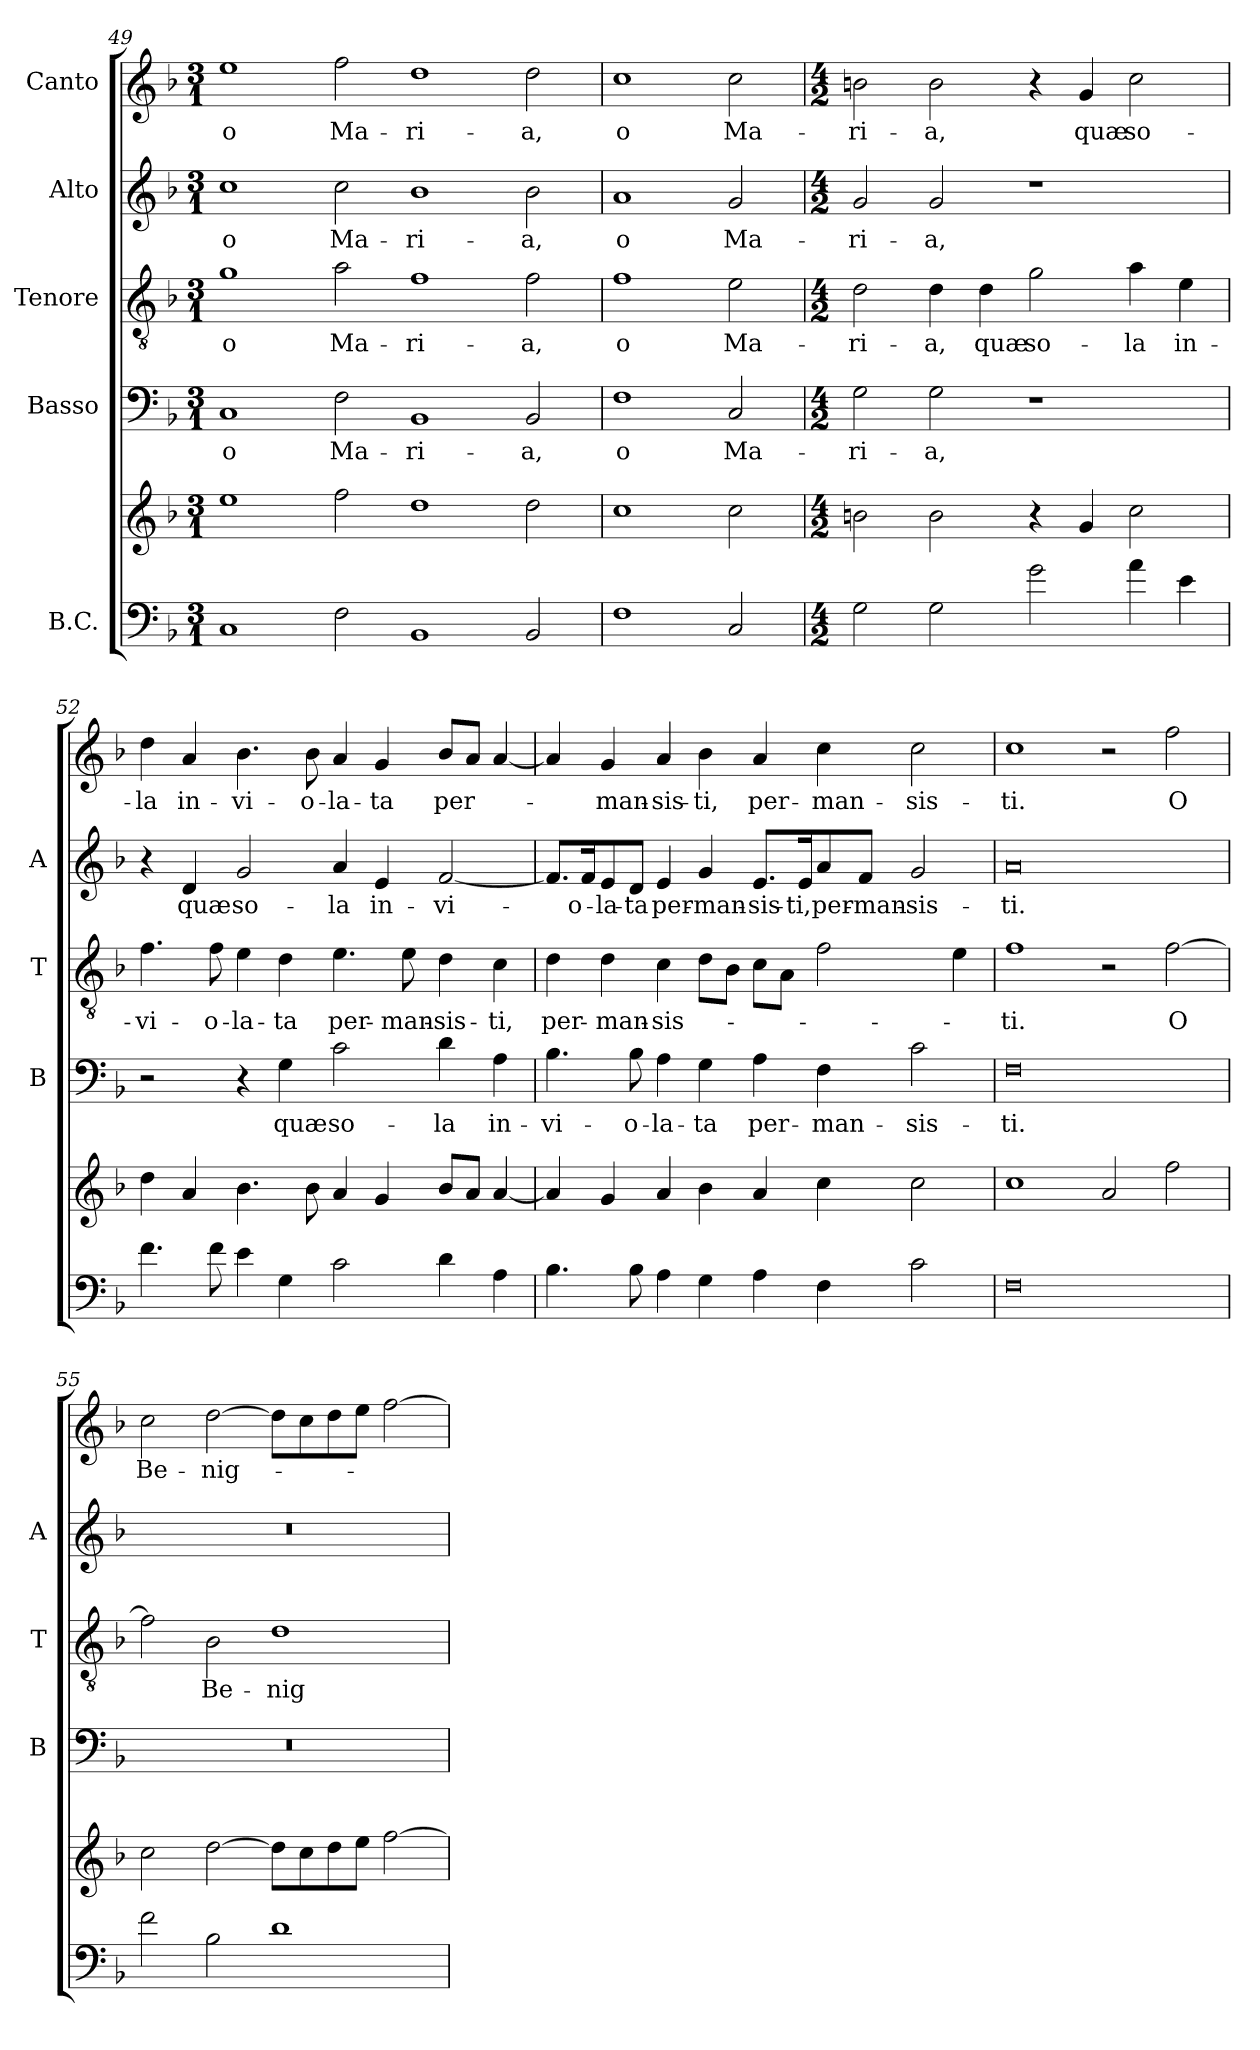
**kern	**kern	**kern	**text	**kern	**text	**kern	**text	**kern	**text
*part5	*part5	*part4	*part4	*part3	*part3	*part2	*part2	*part1	*part1
*staff6	*staff5	*staff4	*staff4	*staff3	*staff3	*staff2	*staff2	*staff1	*staff1
*I"B.C.	*	*I"Basso	*	*I"Tenore	*	*I"Alto	*	*I"Canto	*
*	*	*I'B	*	*I'T	*	*I'A	*	*	*
*clefF4	*clefG2	*clefF4	*	*clefGv2	*	*clefG2	*	*clefG2	*
*k[b-]	*k[b-]	*k[b-]	*	*k[b-]	*	*k[b-]	*	*k[b-]	*
*F:	*F:	*F:	*	*F:	*	*F:	*	*F:	*
*M3/1	*M3/1	*M3/1	*	*M3/1	*	*M3/1	*	*M3/1	*
=49	=49	=49	=49	=49	=49	=49	=49	=49	=49
!	!	!	!LO:LY:b	!	!LO:LY:b	!	!LO:LY:b	!	!LO:LY:b
1C	1ee	1C	o	1g	o	1cc	o	1ee	o
!	!	!	!LO:LY:b	!	!LO:LY:b	!	!LO:LY:b	!	!LO:LY:b
2F\	2ff\	2F\	Ma-	2a\	Ma-	2cc\	Ma-	2ff\	Ma-
!	!	!	!LO:LY:b	!	!LO:LY:b	!	!LO:LY:b	!	!LO:LY:b
1BB-	1dd	1BB-	-ri-	1f	-ri-	1b-	-ri-	1dd	-ri-
!	!	!	!LO:LY:b	!	!LO:LY:b	!	!LO:LY:b	!	!LO:LY:b
2BB-/	2dd\	2BB-/	-a,	2f\	-a,	2b-\	-a,	2dd\	-a,
=50	=50	=50	=50	=50	=50	=50	=50	=50	=50
!	!	!	!LO:LY:b	!	!LO:LY:b	!	!LO:LY:b	!	!LO:LY:b
1F	1cc	1F	o	1f	o	1a	o	1cc	o
!	!	!	!LO:LY:b	!	!LO:LY:b	!	!LO:LY:b	!	!LO:LY:b
2C/	2cc\	2C/	Ma-	2e\	Ma-	2g/	Ma-	2cc\	Ma-
!!LO:LB:g=z
=51	=51	=51	=51	=51	=51	=51	=51	=51	=51
*M4/2	*M4/2	*M4/2	*	*M4/2	*	*M4/2	*	*M4/2	*
!	!	!	!LO:LY:b	!	!LO:LY:b	!	!LO:LY:b	!	!LO:LY:b
2G\	2bn\	2G\	-ri-	2d\	-ri-	2g/	-ri-	2bn\	-ri-
!	!	!	!LO:LY:b	!	!LO:LY:b	!	!LO:LY:b	!	!LO:LY:b
2G\	2b\	2G\	-a,	4d\	-a,	2g/	-a,	2b\	-a,
!	!	!	!	!	!LO:LY:b	!	!	!	!
.	.	.	.	4d\	quæ	.	.	.	.
!	!	!	!	!	!LO:LY:b	!	!	!	!
2g\	4r	1r	.	2g\	so-	1r	.	4r	.
!	!	!	!	!	!	!	!	!	!LO:LY:b
.	4g/	.	.	.	.	.	.	4g/	quæ
!	!	!	!	!	!LO:LY:b	!	!	!	!LO:LY:b
4a\	2cc\	.	.	4a\	-la	.	.	2cc\	so-
!	!	!	!	!	!LO:LY:b	!	!	!	!
4e\	.	.	.	4e\	in-	.	.	.	.
=52	=52	=52	=52	=52	=52	=52	=52	=52	=52
!	!	!	!	!	!LO:LY:b	!	!	!	!LO:LY:b
4.f\	4dd\	2r	.	4.f\	-vi-	4r	.	4dd\	-la
!	!	!	!	!	!	!	!LO:LY:b	!	!LO:LY:b
.	4a/	.	.	.	.	4d/	quæ	4a/	in-
!	!	!	!	!	!LO:LY:b	!	!	!	!
8f\	.	.	.	8f\	-o-	.	.	.	.
!	!	!	!	!	!LO:LY:b	!	!LO:LY:b	!	!LO:LY:b
4e\	4.b-\	4r	.	4e\	-la-	2g/	so-	4.b-\	-vi-
!	!	!	!LO:LY:b	!	!LO:LY:b	!	!	!	!
4G\	.	4G\	quæ	4d\	-ta	.	.	.	.
!	!	!	!	!	!	!	!	!	!LO:LY:b
.	8b-\	.	.	.	.	.	.	8b-\	-o-
!	!	!	!LO:LY:b	!	!LO:LY:b	!	!LO:LY:b	!	!LO:LY:b
2c\	4a/	2c\	so-	4.e\	per-	4a/	-la	4a/	-la-
!	!	!	!	!	!	!	!LO:LY:b	!	!LO:LY:b
.	4g/	.	.	.	.	4e/	in-	4g/	-ta
!	!	!	!	!	!LO:LY:b	!	!	!	!
.	.	.	.	8e\	-man-	.	.	.	.
!	!	!	!LO:LY:b	!	!LO:LY:b	!	!LO:LY:b	!	!LO:LY:b
4d\	8b-/L	4d\	-la	4d\	-sis-	[2f/	-vi-	8b-/L	per-
.	8a/J	.	.	.	.	.	.	8a/J	.
!	!	!	!LO:LY:b	!	!LO:LY:b	!	!	!	!
4A\	[4a/	4A\	in-	4c\	-ti,	.	.	[4a/	.
=53	=53	=53	=53	=53	=53	=53	=53	=53	=53
!	!	!	!LO:LY:b	!	!LO:LY:b	!	!	!	!
4.B-\	4a/]	4.B-\	-vi-	4d\	per-	8.f/L]	.	4a/]	.
!	!	!	!	!	!	!	!LO:LY:b	!	!
.	.	.	.	.	.	16f/K	-o-	.	.
!	!	!	!	!	!LO:LY:b	!	!LO:LY:b	!	!LO:LY:b
.	4g/	.	.	4d\	-man-	8e/	-la-	4g/	-man-
!	!	!	!LO:LY:b	!	!	!	!LO:LY:b	!	!
8B-\	.	8B-\	-o-	.	.	8d/J	-ta	.	.
!	!	!	!LO:LY:b	!	!LO:LY:b	!	!LO:LY:b	!	!LO:LY:b
4A\	4a/	4A\	-la-	4c\	-sis-	4e/	per-	4a/	-sis-
!	!	!	!LO:LY:b	!	!	!	!LO:LY:b	!	!LO:LY:b
4G\	4b-\	4G\	-ta	8d\L	.	4g/	-man-	4b-\	-ti,
.	.	.	.	8B-\J	.	.	.	.	.
!	!	!	!LO:LY:b	!	!	!	!LO:LY:b	!	!LO:LY:b
4A\	4a/	4A\	per-	8c\L	.	8.e/L	-sis-	4a/	per-
.	.	.	.	8A\J	.	.	.	.	.
!	!	!	!	!	!	!	!LO:LY:b	!	!
.	.	.	.	.	.	16e/K	-ti,	.	.
!	!	!	!LO:LY:b	!	!	!	!LO:LY:b	!	!LO:LY:b
4F\	4cc\	4F\	-man-	2f\	.	8a/	per-	4cc\	-man-
!	!	!	!	!	!	!	!LO:LY:b	!	!
.	.	.	.	.	.	8f/J	-man-	.	.
!	!	!	!LO:LY:b	!	!	!	!LO:LY:b	!	!LO:LY:b
2c\	2cc\	2c\	-sis-	.	.	2g/	-sis-	2cc\	-sis-
.	.	.	.	4e\	.	.	.	.	.
!!LO:PB:g=z
=54	=54	=54	=54	=54	=54	=54	=54	=54	=54
!	!	!	!LO:LY:b	!	!LO:LY:b	!	!LO:LY:b	!	!LO:LY:b
0F	1cc	0F	-ti.	1f	-ti.	0a	-ti.	1cc	-ti.
.	2a/	.	.	2r	.	.	.	2r	.
!	!	!	!	!	!LO:LY:b	!	!	!	!LO:LY:b
.	2ff\	.	.	[2f\	O	.	.	2ff\	O
=55	=55	=55	=55	=55	=55	=55	=55	=55	=55
!	!	!	!	!	!	!	!	!	!LO:LY:b
2f\	2cc\	0r	.	2f\]	.	0r	.	2cc\	Be-
!	!	!	!	!	!LO:LY:b	!	!	!	!LO:LY:b
2B-\	[2dd\	.	.	2B-\	Be-	.	.	[2dd\	-nig-
!	!	!	!	!	!LO:LY:b	!	!	!	!
1d	8dd\L]	.	.	1d	-nig-	.	.	8dd\L]	.
.	8cc\	.	.	.	.	.	.	8cc\	.
.	8dd\	.	.	.	.	.	.	8dd\	.
.	8ee\J	.	.	.	.	.	.	8ee\J	.
.	[2ff\	.	.	.	.	.	.	[2ff\	.
=	=	=	=	=	=	=	=	=	=
*-	*-	*-	*-	*-	*-	*-	*-	*-	*-
